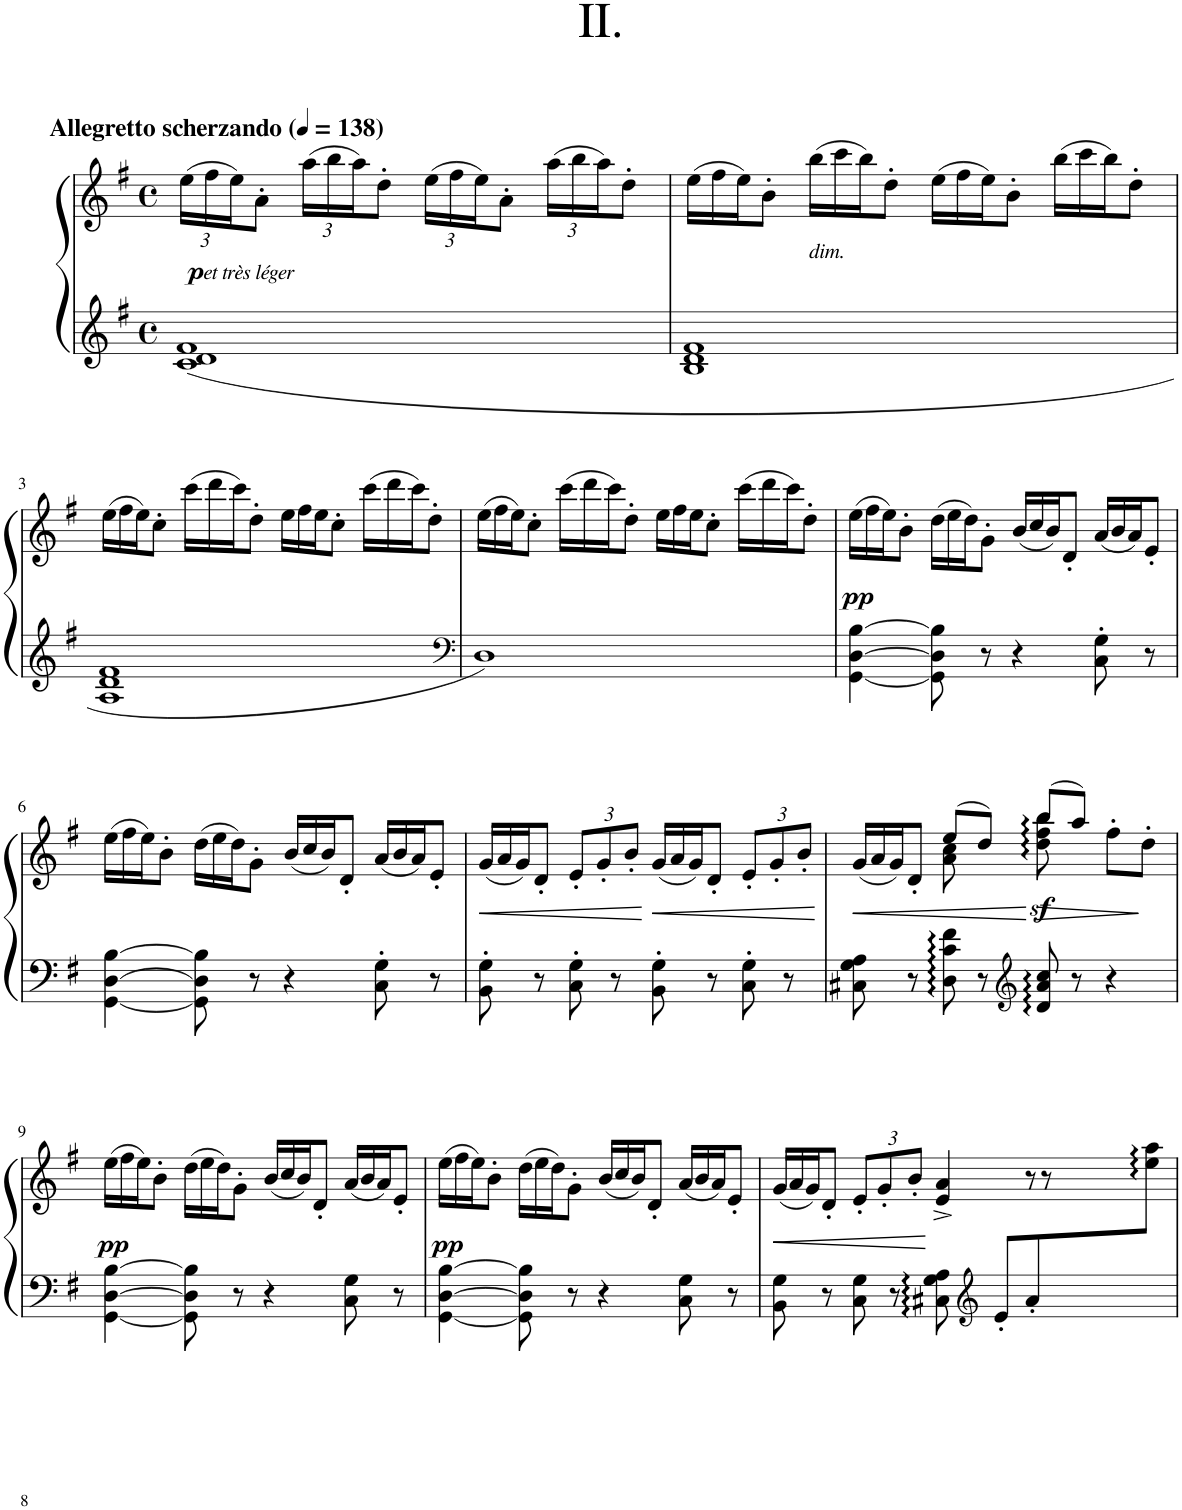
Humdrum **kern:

**kern	**kern	**dynam
*part1	*part1	*part1
*staff2	*staff1	*staff1/2
*I"Piano	*	*
*I'Pno.	*	*
!!LO:PB:g=z
*clefG2	*clefG2	*
*k[f#]	*k[f#]	*
*M4/4	*M4/4	*
*met(c)	*met(c)	*
*MM138	*MM138	*
*	*Xbrackettup	*
=1	=1	=1
!	!LO:TX:a:B:t=Allegretto scherzando	!
!	!	!LO:DY:a=2
!	!	!LO:DY:n=1:a=2
1c 1d 1f#	(24ee\LL	p other-dynamics
.	24ff#\	.
.	24ee\J)	.
.	8a'\J	.
.	(24aa\LL	.
.	24bb\	.
.	24aa\J)	.
.	8dd'\J	.
.	(24ee\LL	.
.	24ff#\	.
.	24ee\J)	.
.	8a'\J	.
.	(24aa\LL	.
.	24bb\	.
.	24aa\J)	.
.	8dd'\J	.
=2	=2	=2
1B 1d 1f#	(24ee\LL	.
.	24ff#\	.
.	24ee\J)	.
.	8b'\J	.
!	!LO:TX:b:i:t=dim.	!
.	(24bb\LL	.
.	24ccc\	.
.	24bb\J)	.
.	8dd'\J	.
.	(24ee\LL	.
.	24ff#\	.
.	24ee\J)	.
.	8b'\J	.
.	(24bb\LL	.
.	24ccc\	.
.	24bb\J)	.
.	8dd'\J	.
!!LO:LB:g=z
=3	=3	=3
1A 1d 1f#	(24ee\LL	.
.	24ff#\	.
.	24ee\J)	.
.	8cc'\J	.
.	(24ccc\LL	.
.	24ddd\	.
.	24ccc\J)	.
.	8dd'\J	.
.	24ee\LL	.
.	24ff#\	.
.	24ee\J	.
.	8cc'\J	.
.	(24ccc\LL	.
.	24ddd\	.
.	24ccc\J)	.
.	8dd'\J	.
=4	=4	=4
*clefF4	*	*
1D	(24ee\LL	.
.	24ff#\	.
.	24ee\J)	.
.	8cc'\J	.
.	(24ccc\LL	.
.	24ddd\	.
.	24ccc\J)	.
.	8dd'\J	.
.	24ee\LL	.
.	24ff#\	.
.	24ee\J	.
.	8cc'\J	.
.	(24ccc\LL	.
.	24ddd\	.
.	24ccc\J)	.
.	8dd'\J	.
=5	=5	=5
!	!	!LO:DY:b
[4GG\ [4D\ [4B\	(24ee\LL	pp
.	24ff#\	.
.	24ee\J)	.
.	8b'\J	.
8GG\] 8D\] 8B\]	(24dd\LL	.
.	24ee\	.
.	24dd\J)	.
8r	8g'\J	.
4r	(24b/LL	.
.	24cc/	.
.	24b/J)	.
.	8d'/J	.
8C\' 8G\'	(24a/LL	.
.	24b/	.
.	24a/J)	.
8r	8e'/J	.
!!LO:LB:g=z
=6	=6	=6
[4GG\ [4D\ [4B\	(24ee\LL	.
.	24ff#\	.
.	24ee\J)	.
.	8b'\J	.
8GG\] 8D\] 8B\]	(24dd\LL	.
.	24ee\	.
.	24dd\J)	.
8r	8g'\J	.
4r	(24b/LL	.
.	24cc/	.
.	24b/J)	.
.	8d'/J	.
8C\' 8G\'	(24a/LL	.
.	24b/	.
.	24a/J)	.
8r	8e'/J	.
=7	=7	=7
!	!	!LO:HP:b
8BB\' 8G\'	(24g/LL	<
.	24a/	.
.	24g/J)	.
8r	8d'/J	.
8C\' 8G\'	12e'/L	.
.	12g'/	.
8r	.	.
.	12b'/J	.
!	!	!LO:HP:b
8BB\' 8G\'	(24g/LL	<
.	24a/	.
.	24g/J)	.
8r	8d'/J	.
8C\' 8G\'	12e'/L	.
.	12g'/	.
8r	.	.
.	12b'/J	.
.	.	[
=8	=8	=8
!	!	!LO:HP:b
*	*^	*
8C#X\ 8G\ 8A\	(24g/LL	4ryy	<
.	24a/	.	.
.	24g/J)	.	.
8r	8d'/J	.	.
8D\ 8c\ 8f#\	(8ee/L	8a\ 8cc\	.
8r	8dd/J)	8ryy	.
*clefG2	*	*	*
!	!	!	!LO:HP:n=1:b
!	!	!	!LO:DY:n=1:b
8d/ 8a/ 8cc/	(8bb/L	8dd\ 8ff#\ 8bb\	[ > sf
8r	8aa/J)	4.ryy	.
4r	8ff#'\L	.	.
.	8dd'\J	.	.
*	*v	*v	*
.	.	[
!!LO:LB:g=z
=9	=9	=9
!	!	!LO:DY:b
[4GG\ [4D\ [4B\	(24ee\LL	pp
.	24ff#\	.
.	24ee\J)	.
.	8b'\J	.
8GG\] 8D\] 8B\]	(24dd\LL	.
.	24ee\	.
.	24dd\J)	.
8r	8g'\J	.
4r	(24b/LL	.
.	24cc/	.
.	24b/J)	.
.	8d'/J	.
8C\' 8G\'	(24a/LL	.
.	24b/	.
.	24a/J)	.
8r	8e'/J	.
=10	=10	=10
!	!	!LO:DY:b
[4GG\ [4D\ [4B\	(24ee\LL	pp
.	24ff#\	.
.	24ee\J)	.
.	8b'\J	.
8GG\] 8D\] 8B\]	(24dd\LL	.
.	24ee\	.
.	24dd\J)	.
8r	8g'\J	.
4r	(24b/LL	.
.	24cc/	.
.	24b/J)	.
.	8d'/J	.
8C\' 8G\'	(24a/LL	.
.	24b/	.
.	24a/J)	.
8r	8e'/J	.
=11	=11	=11
*	*^	*
8BB\' 8G\'	(24g/LL	2..ryy	.
.	24a/	.	.
.	24g/J)	.	.
8r	8d'/J	.	.
8C\' 8G\'	12e'/L	.	.
.	12g'/	.	.
8r	.	.	.
.	12b'/J	.	.
8C#X\ 8G\ 8A\	4e/^ 4a/^	.	]
*clefG2	*	*	*
8e'/L	.	.	.
8a'/	8r	.	.
8ryy	8r	8ee\ 8aa\J	.
*	*v	*v	*
=	=	=
*-	*-	*-
